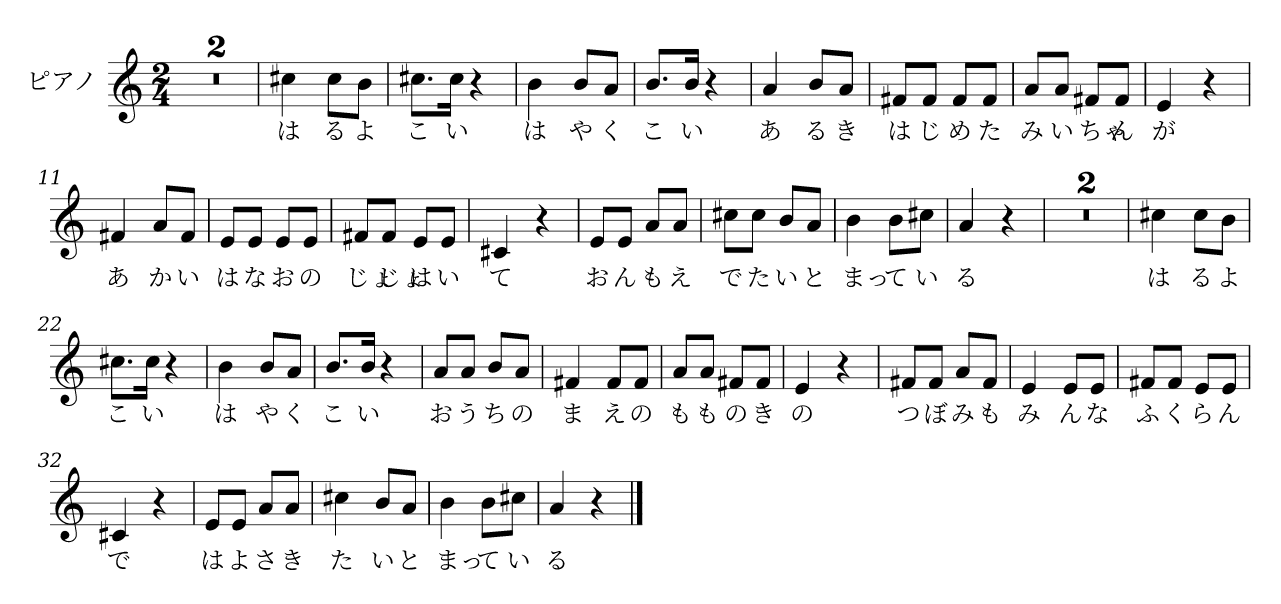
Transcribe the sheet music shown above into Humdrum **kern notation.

**kern	**text
*part1	*part1
*staff1	*staff1
*I"ピアノ	*
*clefG2	*
*k[]	*
*M2/4	*
*MM90	*
=1	=1
2r	.
=2	=2
2r	.
=3	=3
!	!LO:LY:b
4cc#X\	は
!	!LO:LY:b
8cc#\L	る
!	!LO:LY:b
8b\J	よ
=4	=4
!	!LO:LY:b
8.cc#X\L	こ
!	!LO:LY:b
16cc#\Jk	い
4r	.
=5	=5
!	!LO:LY:b
4b\	は
!	!LO:LY:b
8b/L	や
!	!LO:LY:b
8a/J	く
=6	=6
!	!LO:LY:b
8.b/L	こ
!	!LO:LY:b
16b/Jk	い
4r	.
=7	=7
!	!LO:LY:b
4a/	あ
!	!LO:LY:b
8b/L	る
!	!LO:LY:b
8a/J	き
=8	=8
!	!LO:LY:b
8f#X/L	は
!	!LO:LY:b
8f#/J	じ
!	!LO:LY:b
8f#/L	め
!	!LO:LY:b
8f#/J	た
=9	=9
!	!LO:LY:b
8a/L	み
!	!LO:LY:b
8a/J	い
!	!LO:LY:b
8f#X/L	ちゃ
!	!LO:LY:b
8f#/J	ん
=10	=10
!	!LO:LY:b
4e/	が
4r	.
=11	=11
!	!LO:LY:b
4f#X/	あ
!	!LO:LY:b
8a/L	か
!	!LO:LY:b
8f#/J	い
=12	=12
!	!LO:LY:b
8e/L	は
!	!LO:LY:b
8e/J	な
!	!LO:LY:b
8e/L	お
!	!LO:LY:b
8e/J	の
!!LO:LB:g=z
=13	=13
!	!LO:LY:b
8f#X/L	じょ
!	!LO:LY:b
8f#/J	じょ
!	!LO:LY:b
8e/L	は
!	!LO:LY:b
8e/J	い
=14	=14
!	!LO:LY:b
4c#X/	て
4r	.
=15	=15
!	!LO:LY:b
8e/L	お
!	!LO:LY:b
8e/J	ん
!	!LO:LY:b
8a/L	も
!	!LO:LY:b
8a/J	え
=16	=16
!	!LO:LY:b
8cc#X\L	で
!	!LO:LY:b
8cc#\J	た
!	!LO:LY:b
8b/L	い
!	!LO:LY:b
8a/J	と
=17	=17
!	!LO:LY:b
4b\	まっ
!	!LO:LY:b
8b\L	て
!	!LO:LY:b
8cc#X\J	い
=18	=18
!	!LO:LY:b
4a/	る
4r	.
=19	=19
2r	.
=20	=20
2r	.
=21	=21
!	!LO:LY:b
4cc#X\	は
!	!LO:LY:b
8cc#\L	る
!	!LO:LY:b
8b\J	よ
=22	=22
!	!LO:LY:b
8.cc#X\L	こ
!	!LO:LY:b
16cc#\Jk	い
4r	.
=23	=23
!	!LO:LY:b
4b\	は
!	!LO:LY:b
8b/L	や
!	!LO:LY:b
8a/J	く
=24	=24
!	!LO:LY:b
8.b/L	こ
!	!LO:LY:b
16b/Jk	い
4r	.
!!LO:LB:g=z
=25	=25
!	!LO:LY:b
8a/L	お
!	!LO:LY:b
8a/J	う
!	!LO:LY:b
8b/L	ち
!	!LO:LY:b
8a/J	の
=26	=26
!	!LO:LY:b
4f#X/	ま
!	!LO:LY:b
8f#/L	え
!	!LO:LY:b
8f#/J	の
=27	=27
!	!LO:LY:b
8a/L	も
!	!LO:LY:b
8a/J	も
!	!LO:LY:b
8f#X/L	の
!	!LO:LY:b
8f#/J	き
=28	=28
!	!LO:LY:b
4e/	の
4r	.
=29	=29
!	!LO:LY:b
8f#X/L	つ
!	!LO:LY:b
8f#/J	ぼ
!	!LO:LY:b
8a/L	み
!	!LO:LY:b
8f#/J	も
=30	=30
!	!LO:LY:b
4e/	み
!	!LO:LY:b
8e/L	ん
!	!LO:LY:b
8e/J	な
=31	=31
!	!LO:LY:b
8f#X/L	ふ
!	!LO:LY:b
8f#/J	く
!	!LO:LY:b
8e/L	ら
!	!LO:LY:b
8e/J	ん
=32	=32
!	!LO:LY:b
4c#X/	で
4r	.
=33	=33
!	!LO:LY:b
8e/L	は
!	!LO:LY:b
8e/J	よ
!	!LO:LY:b
8a/L	さ
!	!LO:LY:b
8a/J	き
=34	=34
!	!LO:LY:b
4cc#X\	た
!	!LO:LY:b
8b/L	い
!	!LO:LY:b
8a/J	と
=35	=35
!	!LO:LY:b
4b\	まっ
!	!LO:LY:b
8b\L	て
!	!LO:LY:b
8cc#X\J	い
!!LO:LB:g=z
=36	=36
!	!LO:LY:b
4a/	る
4r	.
==	==
*-	*-
